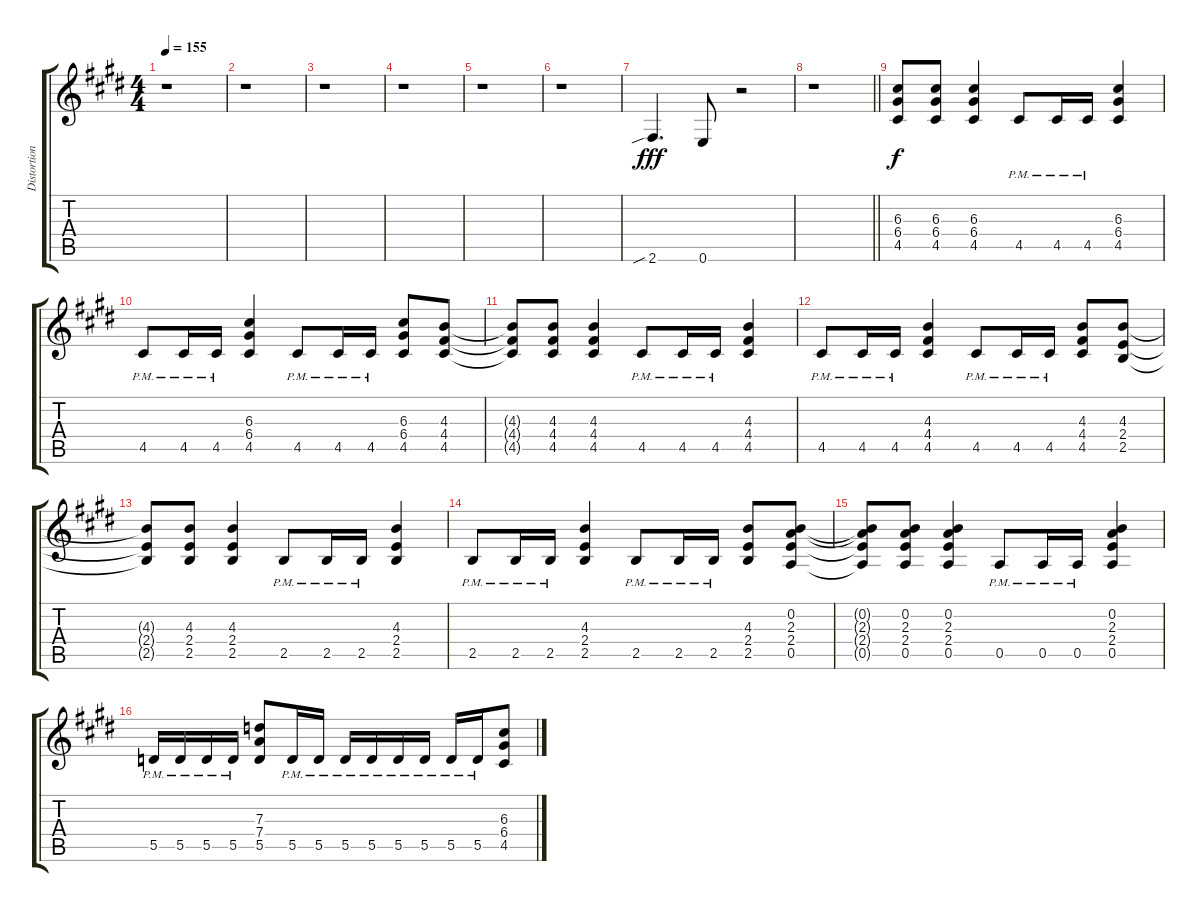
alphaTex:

\track ("Distortion 2" "Distortion") {instrument distortionguitar}
\staff {score tabs}
\tuning (E4 B3 G3 D3 A2 E2) {hide}
\ts (4 4)
\tempo 155
\clef g2
\ks e
r.1{dy fff} |
r.1 |
r.1 |
r.1 |
r.1 |
r.1 |
2.6{sib}.4{d} 0.6.8 r.2 |
\barLineRight lightlight
r.1 |
(6.3 6.4 4.5).8{dy f} (6.3 6.4 4.5).8 (6.3 6.4 4.5).4 4.5{pm}.8 4.5{pm}.16 4.5{pm}.16 (6.3 6.4 4.5).4 |
4.5{pm}.8 4.5{pm}.16 4.5{pm}.16 (6.3 6.4 4.5).4 4.5{pm}.8 4.5{pm}.16 4.5{pm}.16 (6.3 6.4 4.5).8 (4.3 4.4 4.5).8 |
(4.3{t} 4.4{t} 4.5{t}).8 (4.3 4.4 4.5).8 (4.3 4.4 4.5).4 4.5{pm}.8 4.5{pm}.16 4.5{pm}.16 (4.3 4.4 4.5).4 |
4.5{pm}.8 4.5{pm}.16 4.5{pm}.16 (4.3 4.4 4.5).4 4.5{pm}.8 4.5{pm}.16 4.5{pm}.16 (4.3 4.4 4.5).8 (4.3 2.4 2.5).8 |
(4.3{t} 2.4{t} 2.5{t}).8 (4.3 2.4 2.5).8 (4.3 2.4 2.5).4 2.5{pm}.8 2.5{pm}.16 2.5{pm}.16 (4.3 2.4 2.5).4 |
2.5{pm}.8 2.5{pm}.16 2.5{pm}.16 (4.3 2.4 2.5).4 2.5{pm}.8 2.5{pm}.16 2.5{pm}.16 (4.3 2.4 2.5).8 (0.2 2.3 2.4 0.5).8 |
(0.2{t} 2.3{t} 2.4{t} 0.5{t}).8 (0.2 2.3 2.4 0.5).8 (0.2 2.3 2.4 0.5).4 0.5{pm}.8 0.5{pm}.16 0.5{pm}.16 (0.2 2.3 2.4 0.5).4 |
5.5{pm}.16 5.5{pm}.16 5.5{pm}.16 5.5{pm}.16 (7.3 7.4 5.5).8 5.5{pm}.16 5.5{pm}.16 5.5{pm}.16 5.5{pm}.16 5.5{pm}.16 5.5{pm}.16 5.5{pm}.16 5.5{pm}.16 (6.3 6.4 4.5).8
